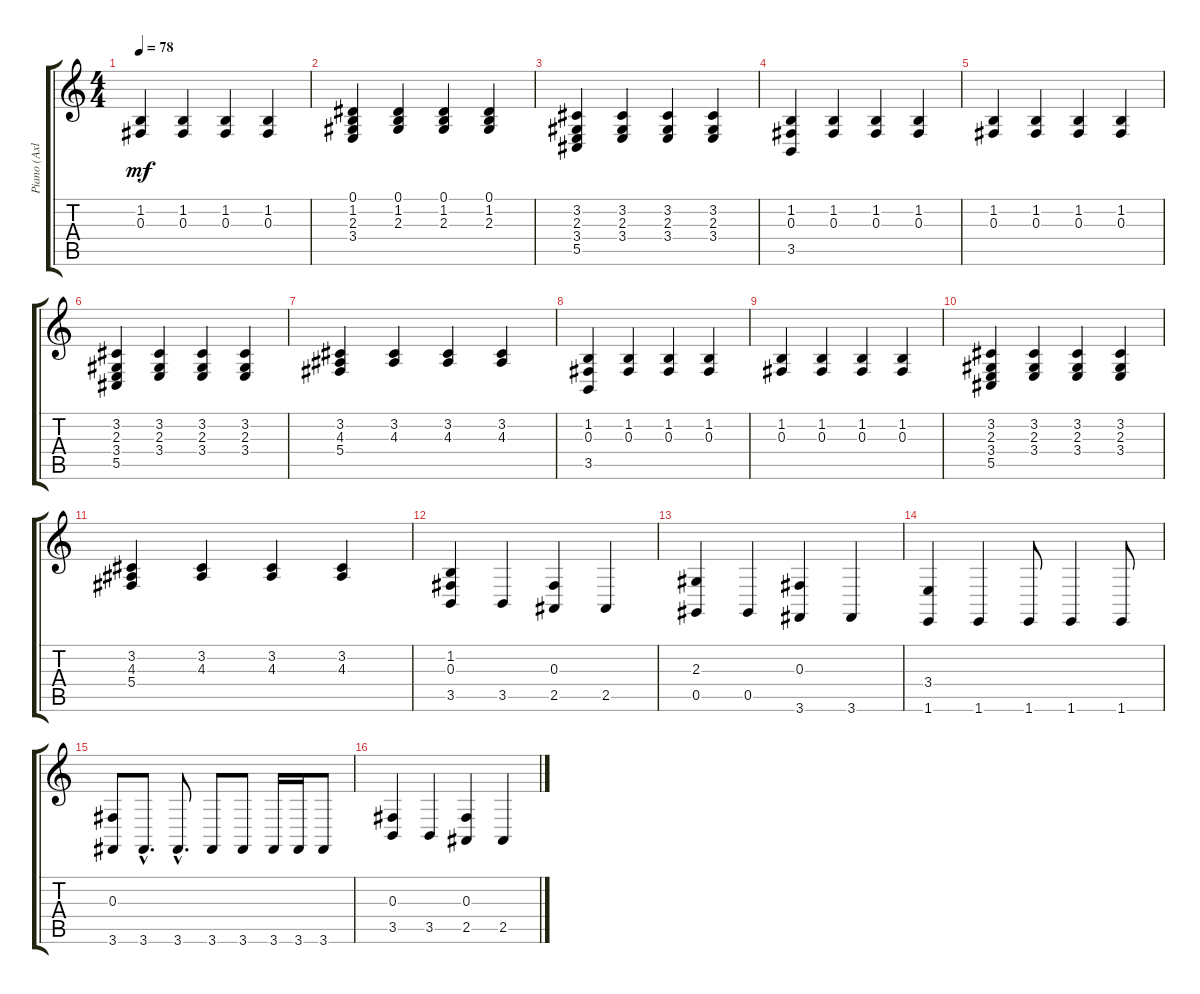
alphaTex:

\track ("Piano (Axl)" "Piano (Axl") {instrument brightacousticpiano}
\staff {score tabs}
\tuning (Eb4 Bb3 Gb3 Db3 Ab2 Eb2) {hide}
\ts (4 4)
\tempo 78
\clef g2
\ks c
(1.2 0.3).4{dy mf} (1.2 0.3).4 (1.2 0.3).4 (1.2 0.3).4 |
(0.1 1.2 2.3 3.4).4 (0.1 1.2 2.3).4 (0.1 1.2 2.3).4 (0.1 1.2 2.3).4 |
(3.2 2.3 3.4 5.5).4 (3.2 2.3 3.4).4 (3.2 2.3 3.4).4 (3.2 2.3 3.4).4 |
(1.2 0.3 3.5).4 (1.2 0.3).4 (1.2 0.3).4 (1.2 0.3).4 |
(1.2 0.3).4 (1.2 0.3).4 (1.2 0.3).4 (1.2 0.3).4 |
(3.2 2.3 3.4 5.5).4 (3.2 2.3 3.4).4 (3.2 2.3 3.4).4 (3.2 2.3 3.4).4 |
(3.2 4.3 5.4).4 (3.2 4.3).4 (3.2 4.3).4 (3.2 4.3).4 |
(1.2 0.3 3.5).4 (1.2 0.3).4 (1.2 0.3).4 (1.2 0.3).4 |
(1.2 0.3).4 (1.2 0.3).4 (1.2 0.3).4 (1.2 0.3).4 |
(3.2 2.3 3.4 5.5).4 (3.2 2.3 3.4).4 (3.2 2.3 3.4).4 (3.2 2.3 3.4).4 |
(3.2 4.3 5.4).4 (3.2 4.3).4 (3.2 4.3).4 (3.2 4.3).4 |
(1.2 0.3 3.5).4 3.5.4 (0.3 2.5).4 2.5.4 |
(2.3 0.5).4 0.5.4 (0.3 3.6).4 3.6.4 |
(3.4 1.6).4 1.6.4 1.6.8 1.6.4 1.6.8 |
(0.3 3.6).8 3.6{hac}.8{d} 3.6{hac}.8{d} 3.6.8 3.6.8 3.6.16 3.6.16 3.6.8 |
(0.3 3.5).4 3.5.4 (0.3 2.5).4 2.5.4
